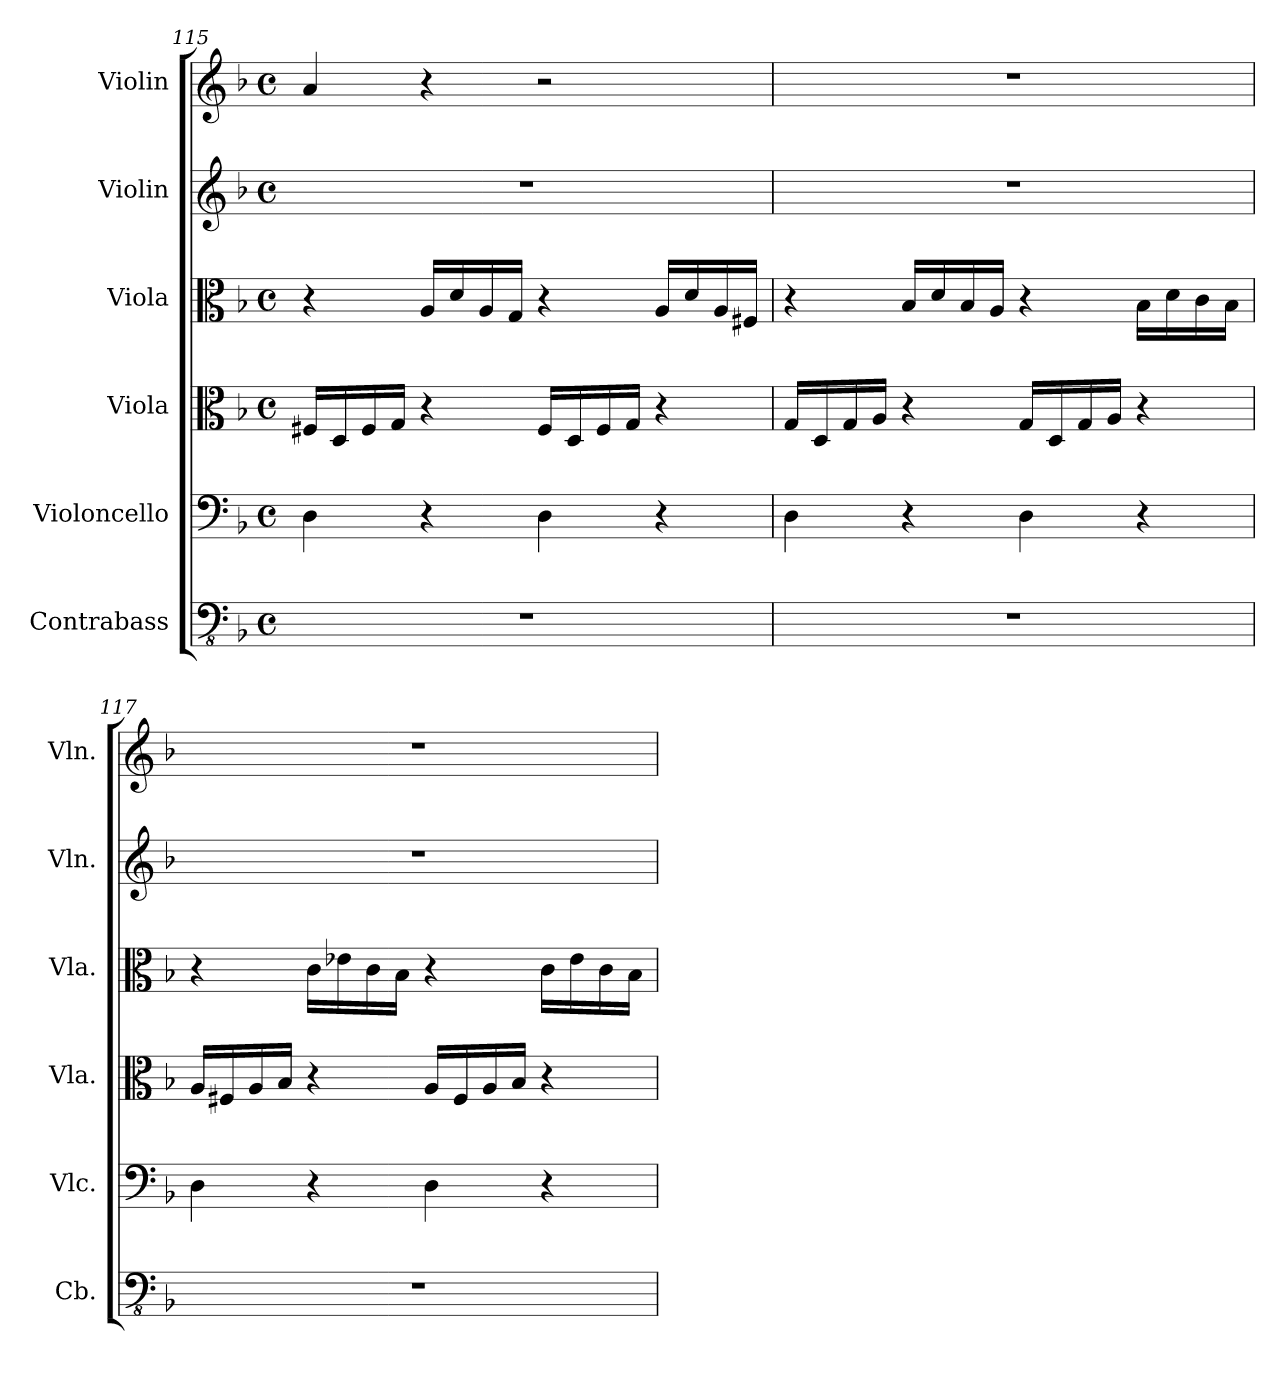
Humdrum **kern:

**kern	**kern	**kern	**kern	**kern	**kern
*part6	*part5	*part4	*part3	*part2	*part1
*staff6	*staff5	*staff4	*staff3	*staff2	*staff1
*I"Contrabass	*I"Violoncello	*I"Viola	*I"Viola	*I"Violin	*I"Violin
*I'Cb.	*I'Vlc.	*I'Vla.	*I'Vla.	*I'Vln.	*I'Vln.
*clefFv4	*clefF4	*clefC3	*clefC3	*clefG2	*clefG2
*ITrd7c12	*	*	*	*	*
*k[b-]	*k[b-]	*k[b-]	*k[b-]	*k[b-]	*k[b-]
*M4/4	*M4/4	*M4/4	*M4/4	*M4/4	*M4/4
*met(c)	*met(c)	*met(c)	*met(c)	*met(c)	*met(c)
=115	=115	=115	=115	=115	=115
1r	4D\	16F#X/LL	4r	1r	4a/
.	.	16D/	.	.	.
.	.	16F#/	.	.	.
.	.	16G/JJ	.	.	.
.	4r	4r	16A/LL	.	4r
.	.	.	16d/	.	.
.	.	.	16A/	.	.
.	.	.	16G/JJ	.	.
.	4D\	16F#/LL	4r	.	2r
.	.	16D/	.	.	.
.	.	16F#/	.	.	.
.	.	16G/JJ	.	.	.
.	4r	4r	16A/LL	.	.
.	.	.	16d/	.	.
.	.	.	16A/	.	.
.	.	.	16F#X/JJ	.	.
!!LO:LB:g=z
=116	=116	=116	=116	=116	=116
1r	4D\	16G/LL	4r	1r	1r
.	.	16D/	.	.	.
.	.	16G/	.	.	.
.	.	16A/JJ	.	.	.
.	4r	4r	16B-/LL	.	.
.	.	.	16d/	.	.
.	.	.	16B-/	.	.
.	.	.	16A/JJ	.	.
.	4D\	16G/LL	4r	.	.
.	.	16D/	.	.	.
.	.	16G/	.	.	.
.	.	16A/JJ	.	.	.
.	4r	4r	16B-\LL	.	.
.	.	.	16d\	.	.
.	.	.	16c\	.	.
.	.	.	16B-\JJ	.	.
=117	=117	=117	=117	=117	=117
1r	4D\	16A/LL	4r	1r	1r
.	.	16F#X/	.	.	.
.	.	16A/	.	.	.
.	.	16B-/JJ	.	.	.
.	4r	4r	16c\LL	.	.
.	.	.	16e-X\	.	.
.	.	.	16c\	.	.
.	.	.	16B-\JJ	.	.
.	4D\	16A/LL	4r	.	.
.	.	16F#/	.	.	.
.	.	16A/	.	.	.
.	.	16B-/JJ	.	.	.
.	4r	4r	16c\LL	.	.
.	.	.	16e-\	.	.
.	.	.	16c\	.	.
.	.	.	16B-\JJ	.	.
=	=	=	=	=	=
*-	*-	*-	*-	*-	*-
